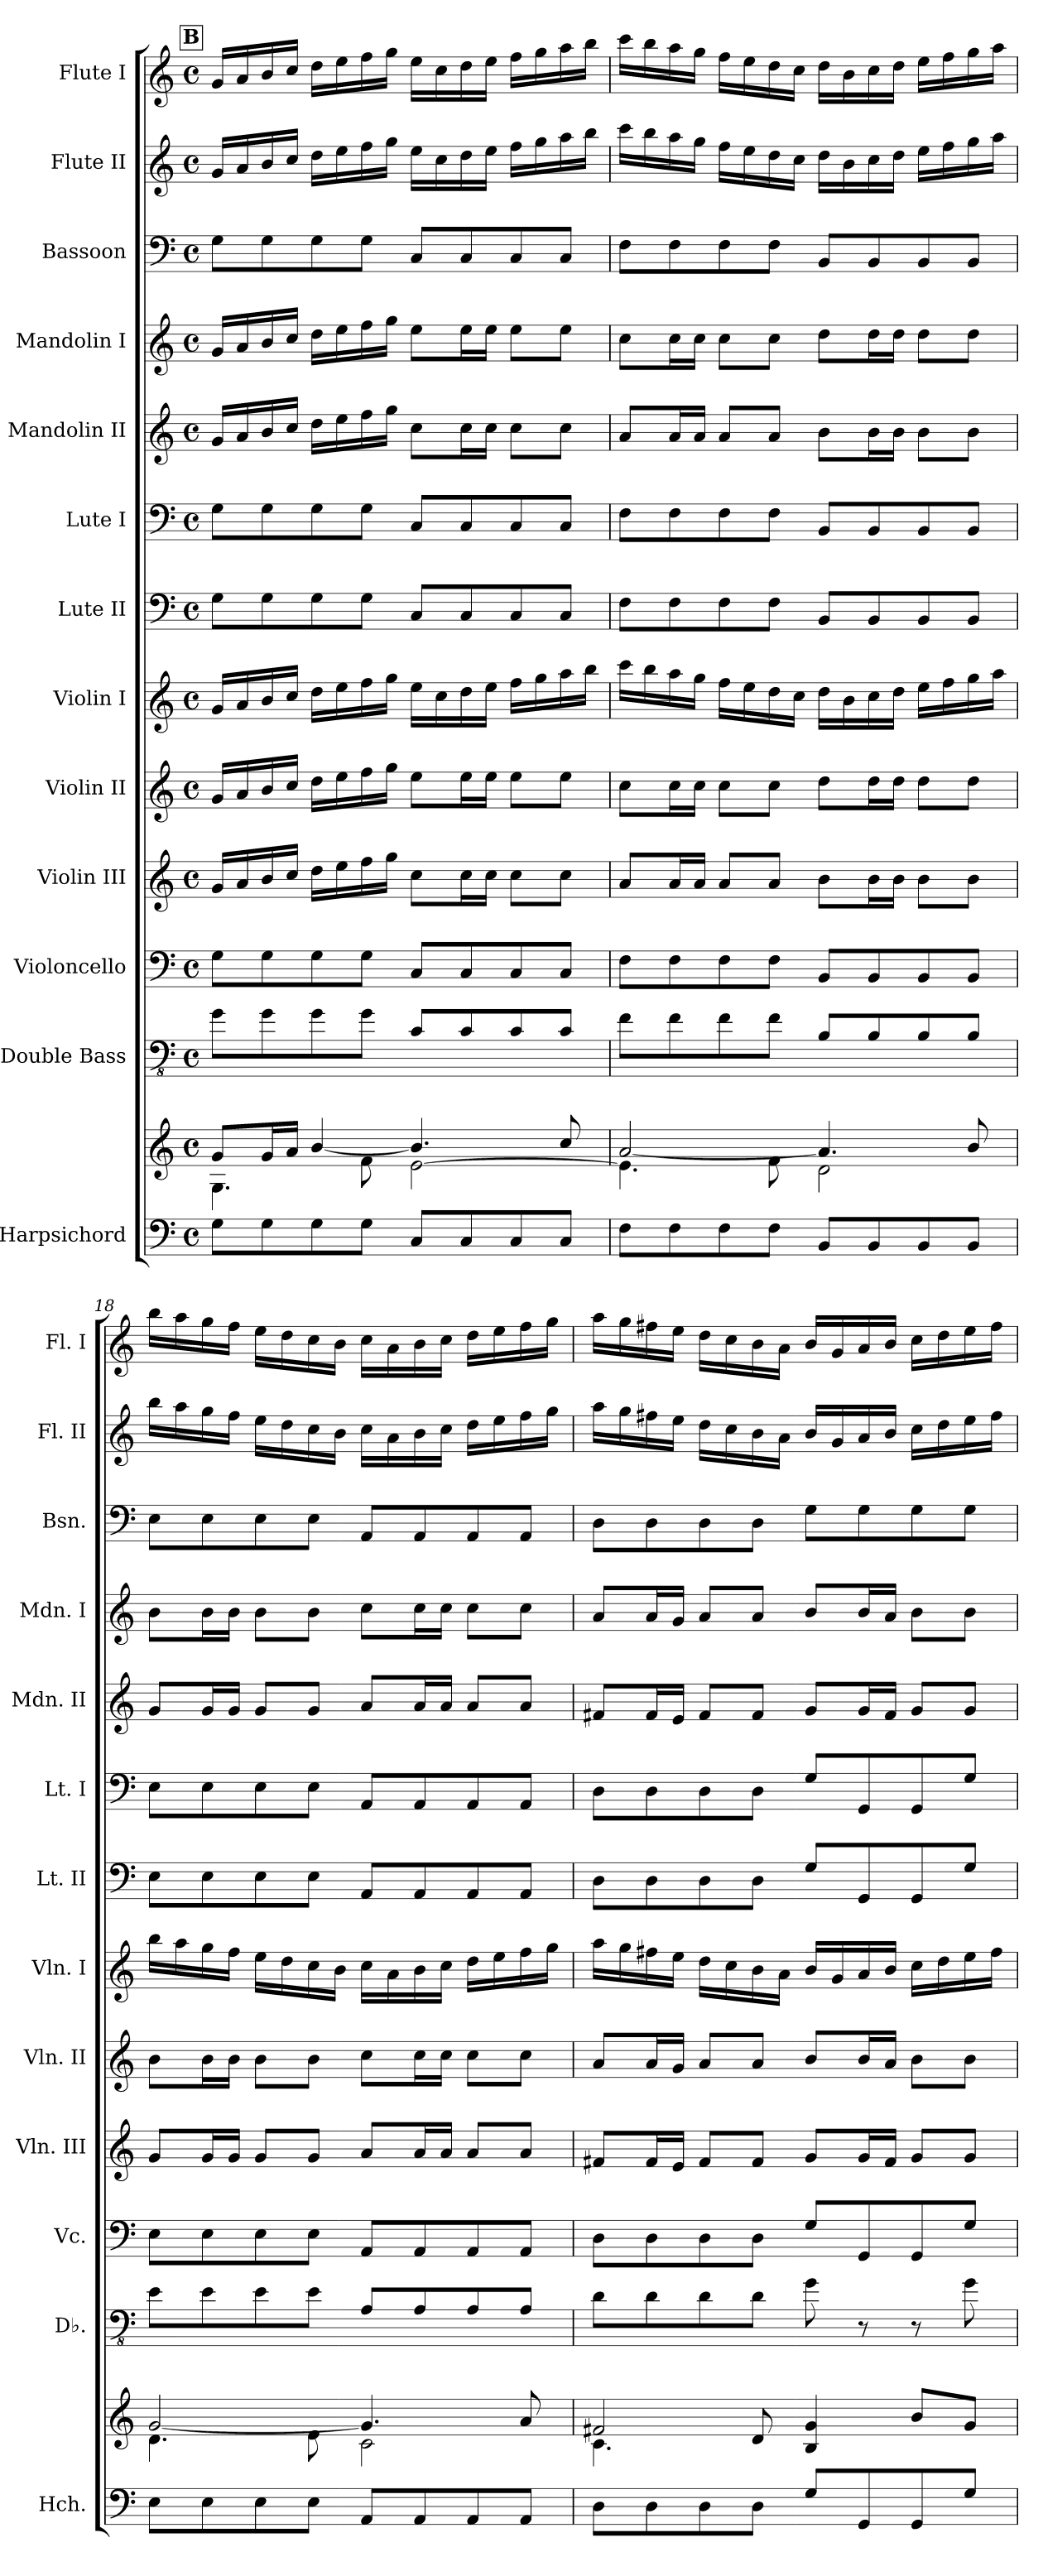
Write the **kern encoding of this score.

**kern	**kern	**kern	**kern	**kern	**kern	**kern	**kern	**kern	**kern	**kern	**kern	**kern	**kern
*part13	*part13	*part12	*part11	*part10	*part9	*part8	*part7	*part6	*part5	*part4	*part3	*part2	*part1
*staff14	*staff13	*staff12	*staff11	*staff10	*staff9	*staff8	*staff7	*staff6	*staff5	*staff4	*staff3	*staff2	*staff1
*I"Harpsichord	*	*I"Double Bass	*I"Violoncello	*I"Violin III	*I"Violin II	*I"Violin I	*I"Lute II	*I"Lute I	*I"Mandolin II	*I"Mandolin I	*I"Bassoon	*I"Flute II	*I"Flute I
*I'Hch.	*	*I'Db.	*I'Vc.	*I'Vln. III	*I'Vln. II	*I'Vln. I	*I'Lt. II	*I'Lt. I	*I'Mdn. II	*I'Mdn. I	*I'Bsn.	*I'Fl. II	*I'Fl. I
*clefF4	*clefG2	*clefFv4	*clefF4	*clefG2	*clefG2	*clefG2	*clefF4	*clefF4	*clefG2	*clefG2	*clefF4	*clefG2	*clefG2
*	*	*ITrd7c12	*	*	*	*	*	*	*	*	*	*	*
*k[]	*k[]	*k[]	*k[]	*k[]	*k[]	*k[]	*k[]	*k[]	*k[]	*k[]	*k[]	*k[]	*k[]
*M4/4	*M4/4	*M4/4	*M4/4	*M4/4	*M4/4	*M4/4	*M4/4	*M4/4	*M4/4	*M4/4	*M4/4	*M4/4	*M4/4
*met(c)	*met(c)	*met(c)	*met(c)	*met(c)	*met(c)	*met(c)	*met(c)	*met(c)	*met(c)	*met(c)	*met(c)	*met(c)	*met(c)
!!LO:REH:place=s1:a:B:fs=14:t=B
=16	=16	=16	=16	=16	=16	=16	=16	=16	=16	=16	=16	=16	=16
*	*^	*	*	*	*	*	*	*	*	*	*	*	*
8G\L	4.G\	8g/L	8GG\L	8G\L	16g/LL	16g/LL	16g/LL	8G\L	8G\L	16g/LL	16g/LL	8G\L	16g/LL	16g/LL
.	.	.	.	.	16a/	16a/	16a/	.	.	16a/	16a/	.	16a/	16a/
8G\	.	16g/L	8GG\	8G\	16b/	16b/	16b/	8G\	8G\	16b/	16b/	8G\	16b/	16b/
.	.	16a/JJ	.	.	16cc/JJ	16cc/JJ	16cc/JJ	.	.	16cc/JJ	16cc/JJ	.	16cc/JJ	16cc/JJ
8G\	.	[4b/	8GG\	8G\	16dd\LL	16dd\LL	16dd\LL	8G\	8G\	16dd\LL	16dd\LL	8G\	16dd\LL	16dd\LL
.	.	.	.	.	16ee\	16ee\	16ee\	.	.	16ee\	16ee\	.	16ee\	16ee\
8G\J	8f\	.	8GG\J	8G\J	16ff\	16ff\	16ff\	8G\J	8G\J	16ff\	16ff\	8G\J	16ff\	16ff\
.	.	.	.	.	16gg\JJ	16gg\JJ	16gg\JJ	.	.	16gg\JJ	16gg\JJ	.	16gg\JJ	16gg\JJ
8C/L	[2e\	4.b/]	8CC/L	8C/L	8cc\L	8ee\L	16ee\LL	8C/L	8C/L	8cc\L	8ee\L	8C/L	16ee\LL	16ee\LL
.	.	.	.	.	.	.	16cc\	.	.	.	.	.	16cc\	16cc\
8C/	.	.	8CC/	8C/	16cc\L	16ee\L	16dd\	8C/	8C/	16cc\L	16ee\L	8C/	16dd\	16dd\
.	.	.	.	.	16cc\JJ	16ee\JJ	16ee\JJ	.	.	16cc\JJ	16ee\JJ	.	16ee\JJ	16ee\JJ
8C/	.	.	8CC/	8C/	8cc\L	8ee\L	16ff\LL	8C/	8C/	8cc\L	8ee\L	8C/	16ff\LL	16ff\LL
.	.	.	.	.	.	.	16gg\	.	.	.	.	.	16gg\	16gg\
8C/J	.	8cc/	8CC/J	8C/J	8cc\J	8ee\J	16aa\	8C/J	8C/J	8cc\J	8ee\J	8C/J	16aa\	16aa\
.	.	.	.	.	.	.	16bb\JJ	.	.	.	.	.	16bb\JJ	16bb\JJ
!!LO:PB:g=z
=17	=17	=17	=17	=17	=17	=17	=17	=17	=17	=17	=17	=17	=17	=17
8F\L	4.e\]	[2a/	8FF\L	8F\L	8a/L	8cc\L	16ccc\LL	8F\L	8F\L	8a/L	8cc\L	8F\L	16ccc\LL	16ccc\LL
.	.	.	.	.	.	.	16bb\	.	.	.	.	.	16bb\	16bb\
8F\	.	.	8FF\	8F\	16a/L	16cc\L	16aa\	8F\	8F\	16a/L	16cc\L	8F\	16aa\	16aa\
.	.	.	.	.	16a/JJ	16cc\JJ	16gg\JJ	.	.	16a/JJ	16cc\JJ	.	16gg\JJ	16gg\JJ
8F\	.	.	8FF\	8F\	8a/L	8cc\L	16ff\LL	8F\	8F\	8a/L	8cc\L	8F\	16ff\LL	16ff\LL
.	.	.	.	.	.	.	16ee\	.	.	.	.	.	16ee\	16ee\
8F\J	8f\	.	8FF\J	8F\J	8a/J	8cc\J	16dd\	8F\J	8F\J	8a/J	8cc\J	8F\J	16dd\	16dd\
.	.	.	.	.	.	.	16cc\JJ	.	.	.	.	.	16cc\JJ	16cc\JJ
8BB/L	2d\	4.a/]	8BBB/L	8BB/L	8b\L	8dd\L	16dd\LL	8BB/L	8BB/L	8b\L	8dd\L	8BB/L	16dd\LL	16dd\LL
.	.	.	.	.	.	.	16b\	.	.	.	.	.	16b\	16b\
8BB/	.	.	8BBB/	8BB/	16b\L	16dd\L	16cc\	8BB/	8BB/	16b\L	16dd\L	8BB/	16cc\	16cc\
.	.	.	.	.	16b\JJ	16dd\JJ	16dd\JJ	.	.	16b\JJ	16dd\JJ	.	16dd\JJ	16dd\JJ
8BB/	.	.	8BBB/	8BB/	8b\L	8dd\L	16ee\LL	8BB/	8BB/	8b\L	8dd\L	8BB/	16ee\LL	16ee\LL
.	.	.	.	.	.	.	16ff\	.	.	.	.	.	16ff\	16ff\
8BB/J	.	8b/	8BBB/J	8BB/J	8b\J	8dd\J	16gg\	8BB/J	8BB/J	8b\J	8dd\J	8BB/J	16gg\	16gg\
.	.	.	.	.	.	.	16aa\JJ	.	.	.	.	.	16aa\JJ	16aa\JJ
=18	=18	=18	=18	=18	=18	=18	=18	=18	=18	=18	=18	=18	=18	=18
8E\L	4.d\	[2g/	8EE\L	8E\L	8g/L	8b\L	16bb\LL	8E\L	8E\L	8g/L	8b\L	8E\L	16bb\LL	16bb\LL
.	.	.	.	.	.	.	16aa\	.	.	.	.	.	16aa\	16aa\
8E\	.	.	8EE\	8E\	16g/L	16b\L	16gg\	8E\	8E\	16g/L	16b\L	8E\	16gg\	16gg\
.	.	.	.	.	16g/JJ	16b\JJ	16ff\JJ	.	.	16g/JJ	16b\JJ	.	16ff\JJ	16ff\JJ
8E\	.	.	8EE\	8E\	8g/L	8b\L	16ee\LL	8E\	8E\	8g/L	8b\L	8E\	16ee\LL	16ee\LL
.	.	.	.	.	.	.	16dd\	.	.	.	.	.	16dd\	16dd\
8E\J	8e\	.	8EE\J	8E\J	8g/J	8b\J	16cc\	8E\J	8E\J	8g/J	8b\J	8E\J	16cc\	16cc\
.	.	.	.	.	.	.	16b\JJ	.	.	.	.	.	16b\JJ	16b\JJ
8AA/L	2c\	4.g/]	8AAA/L	8AA/L	8a/L	8cc\L	16cc\LL	8AA/L	8AA/L	8a/L	8cc\L	8AA/L	16cc\LL	16cc\LL
.	.	.	.	.	.	.	16a\	.	.	.	.	.	16a\	16a\
8AA/	.	.	8AAA/	8AA/	16a/L	16cc\L	16b\	8AA/	8AA/	16a/L	16cc\L	8AA/	16b\	16b\
.	.	.	.	.	16a/JJ	16cc\JJ	16cc\JJ	.	.	16a/JJ	16cc\JJ	.	16cc\JJ	16cc\JJ
8AA/	.	.	8AAA/	8AA/	8a/L	8cc\L	16dd\LL	8AA/	8AA/	8a/L	8cc\L	8AA/	16dd\LL	16dd\LL
.	.	.	.	.	.	.	16ee\	.	.	.	.	.	16ee\	16ee\
8AA/J	.	8a/	8AAA/J	8AA/J	8a/J	8cc\J	16ff\	8AA/J	8AA/J	8a/J	8cc\J	8AA/J	16ff\	16ff\
.	.	.	.	.	.	.	16gg\JJ	.	.	.	.	.	16gg\JJ	16gg\JJ
=19	=19	=19	=19	=19	=19	=19	=19	=19	=19	=19	=19	=19	=19	=19
8D\L	4.c\	2f#X/	8DD\L	8D\L	8f#X/L	8a/L	16aa\LL	8D\L	8D\L	8f#X/L	8a/L	8D\L	16aa\LL	16aa\LL
.	.	.	.	.	.	.	16gg\	.	.	.	.	.	16gg\	16gg\
8D\	.	.	8DD\	8D\	16f#/L	16a/L	16ff#X\	8D\	8D\	16f#/L	16a/L	8D\	16ff#X\	16ff#X\
.	.	.	.	.	16e/JJ	16g/JJ	16ee\JJ	.	.	16e/JJ	16g/JJ	.	16ee\JJ	16ee\JJ
8D\	.	.	8DD\	8D\	8f#/L	8a/L	16dd\LL	8D\	8D\	8f#/L	8a/L	8D\	16dd\LL	16dd\LL
.	.	.	.	.	.	.	16cc\	.	.	.	.	.	16cc\	16cc\
8D\J	8d/	.	8DD\J	8D\J	8f#/J	8a/J	16b\	8D\J	8D\J	8f#/J	8a/J	8D\J	16b\	16b\
.	.	.	.	.	.	.	16a\JJ	.	.	.	.	.	16a\JJ	16a\JJ
8G/L	4B/ 4g/	2ryy	8GG\	8G/L	8g/L	8b/L	16b/LL	8G/L	8G/L	8g/L	8b/L	8G\L	16b/LL	16b/LL
.	.	.	.	.	.	.	16g/	.	.	.	.	.	16g/	16g/
8GG/	.	.	8r	8GG/	16g/L	16b/L	16a/	8GG/	8GG/	16g/L	16b/L	8G\	16a/	16a/
.	.	.	.	.	16f#/JJ	16a/JJ	16b/JJ	.	.	16f#/JJ	16a/JJ	.	16b/JJ	16b/JJ
8GG/	8b/L	.	8r	8GG/	8g/L	8b\L	16cc\LL	8GG/	8GG/	8g/L	8b\L	8G\	16cc\LL	16cc\LL
.	.	.	.	.	.	.	16dd\	.	.	.	.	.	16dd\	16dd\
8G/J	8g/J	.	8GG\	8G/J	8g/J	8b\J	16ee\	8G/J	8G/J	8g/J	8b\J	8G\J	16ee\	16ee\
.	.	.	.	.	.	.	16ff#\JJ	.	.	.	.	.	16ff#\JJ	16ff#\JJ
*	*v	*v	*	*	*	*	*	*	*	*	*	*	*	*
=	=	=	=	=	=	=	=	=	=	=	=	=	=
*-	*-	*-	*-	*-	*-	*-	*-	*-	*-	*-	*-	*-	*-
